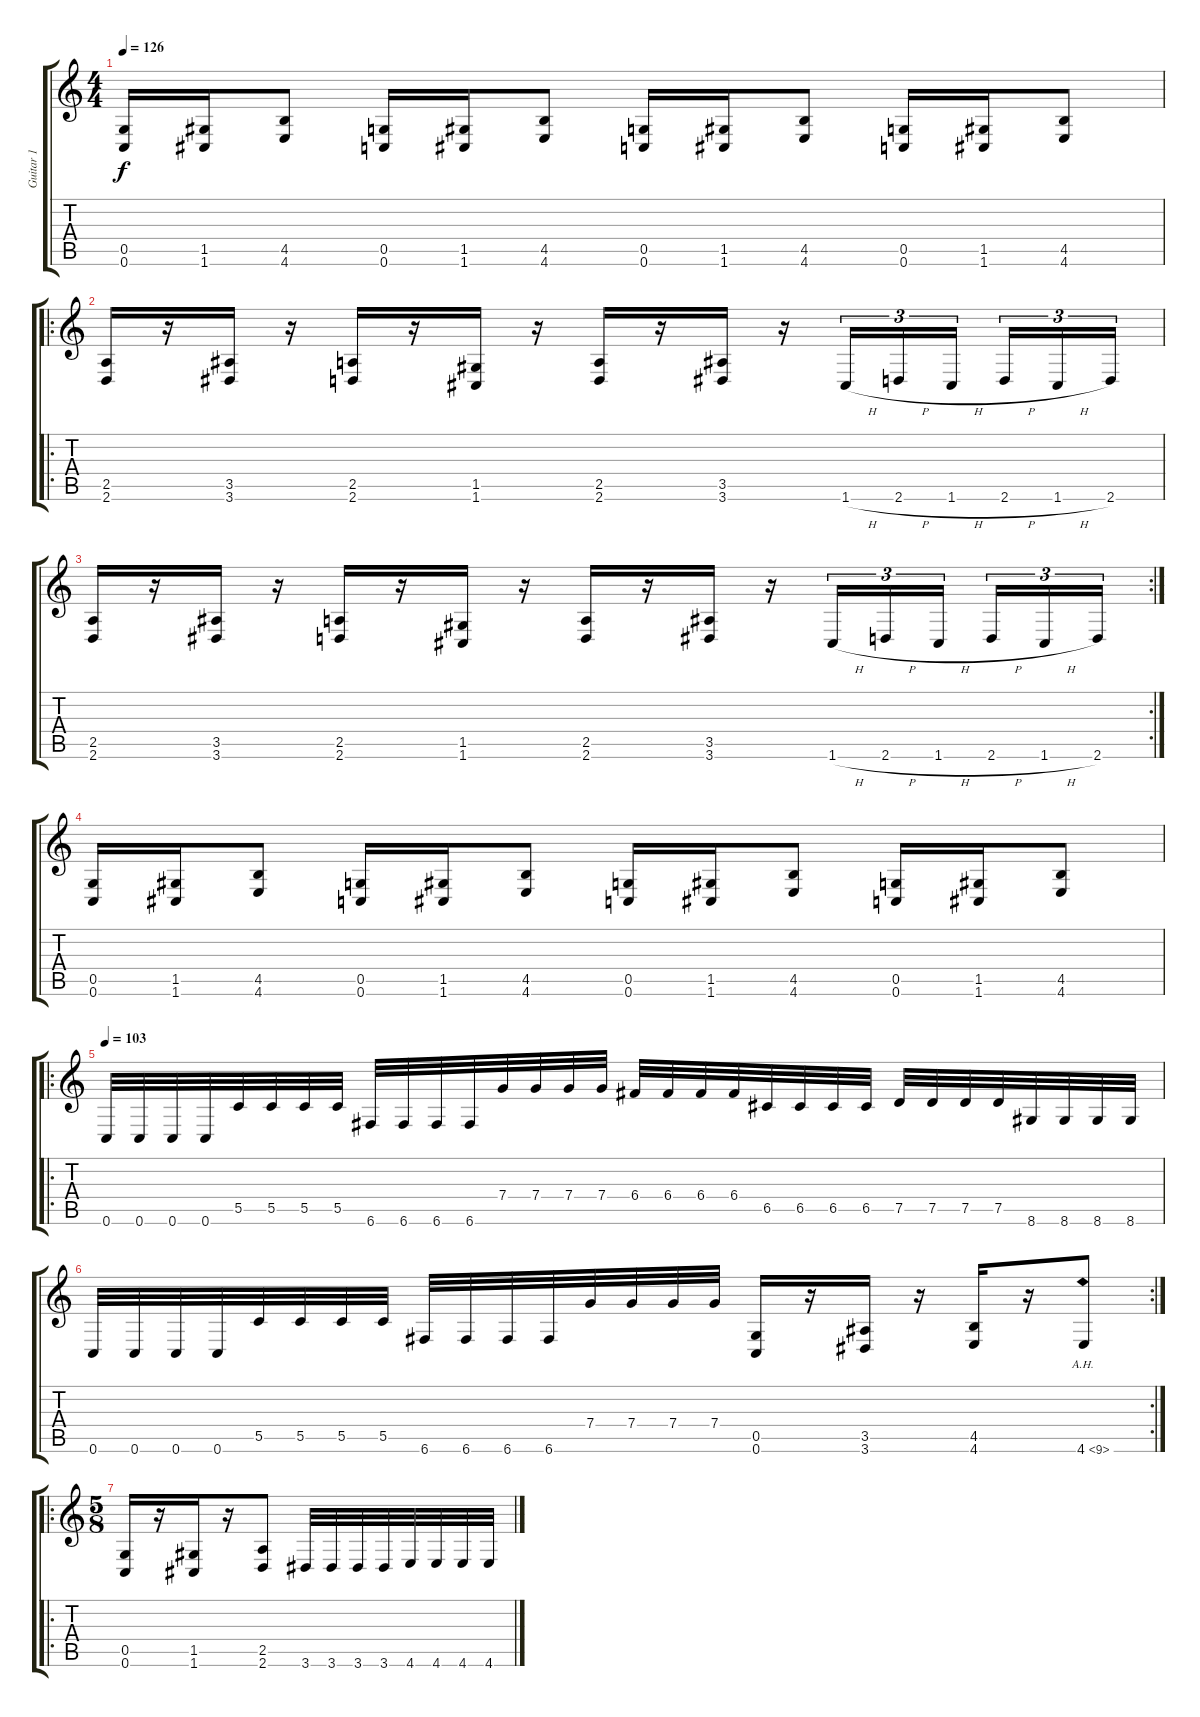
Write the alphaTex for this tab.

\track ("Guitar 1" "Guitar 1") {instrument distortionguitar}
\staff {score tabs}
\tuning (D4 A3 F3 C3 G2 C2) {hide}
\ts (4 4)
\tempo 126
\clef g2
\ks c
(0.5 0.6).16{dy f} (1.5 1.6).16 (4.5 4.6).8 (0.5 0.6).16 (1.5 1.6).16 (4.5 4.6).8 (0.5 0.6).16 (1.5 1.6).16 (4.5 4.6).8 (0.5 0.6).16 (1.5 1.6).16 (4.5 4.6).8 |
\ro
(2.5 2.6).16 r.16 (3.5 3.6).16 r.16 (2.5 2.6).16 r.16 (1.5 1.6).16 r.16 (2.5 2.6).16 r.16 (3.5 3.6).16 r.16 1.6{h}.16{tu (3 2)} 2.6{h}.16{tu (3 2)} 1.6{h}.16{tu (3 2)} 2.6{h}.16{tu (3 2)} 1.6{h}.16{tu (3 2)} 2.6.16{tu (3 2)} |
\rc 2
(2.5 2.6).16 r.16 (3.5 3.6).16 r.16 (2.5 2.6).16 r.16 (1.5 1.6).16 r.16 (2.5 2.6).16 r.16 (3.5 3.6).16 r.16 1.6{h}.16{tu (3 2)} 2.6{h}.16{tu (3 2)} 1.6{h}.16{tu (3 2)} 2.6{h}.16{tu (3 2)} 1.6{h}.16{tu (3 2)} 2.6.16{tu (3 2)} |
(0.5 0.6).16 (1.5 1.6).16 (4.5 4.6).8 (0.5 0.6).16 (1.5 1.6).16 (4.5 4.6).8 (0.5 0.6).16 (1.5 1.6).16 (4.5 4.6).8 (0.5 0.6).16 (1.5 1.6).16 (4.5 4.6).8 |
\ro
\tempo 103
0.6.32 0.6.32 0.6.32 0.6.32 5.5.32 5.5.32 5.5.32 5.5.32 6.6.32 6.6.32 6.6.32 6.6.32 7.4.32 7.4.32 7.4.32 7.4.32 6.4.32 6.4.32 6.4.32 6.4.32 6.5.32 6.5.32 6.5.32 6.5.32 7.5.32 7.5.32 7.5.32 7.5.32 8.6.32 8.6.32 8.6.32 8.6.32 |
\rc 2
0.6.32 0.6.32 0.6.32 0.6.32 5.5.32 5.5.32 5.5.32 5.5.32 6.6.32 6.6.32 6.6.32 6.6.32 7.4.32 7.4.32 7.4.32 7.4.32 (0.5 0.6).16 r.16 (3.5 3.6).16 r.16 (4.5 4.6).16 r.16 4.6{ah 5}.8 |
\ro
\ts (5 8)
(0.5 0.6).16 r.16 (1.5 1.6).16 r.16 (2.5 2.6).8 3.6.32 3.6.32 3.6.32 3.6.32 4.6.32 4.6.32 4.6.32 4.6.32
